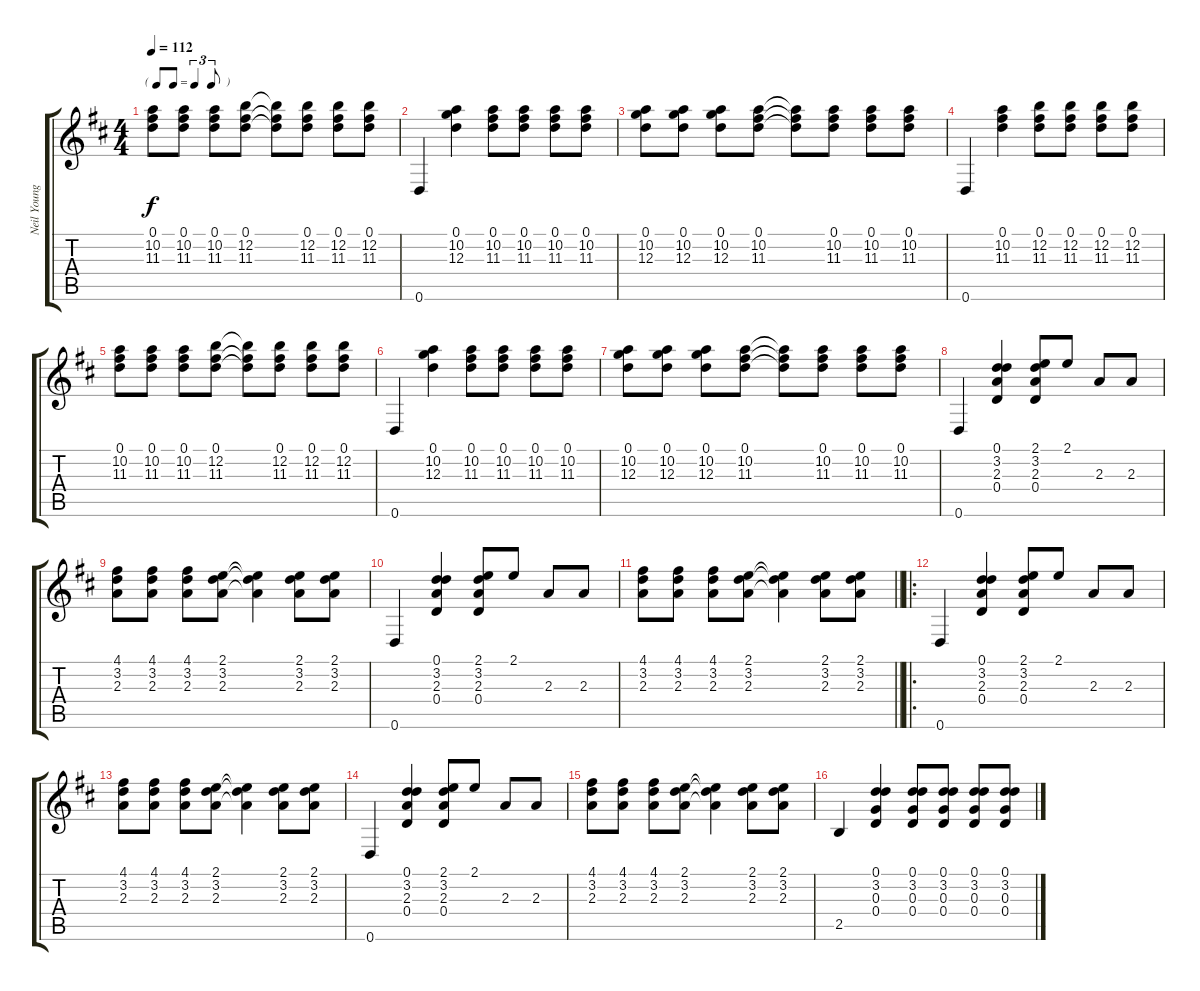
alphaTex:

\track ("Neil Young - Acoustic Guitar" "Neil Young") {instrument acousticguitarsteel}
\staff {score tabs}
\tuning (D4 B3 G3 D3 A2 D2) {hide}
\ts (4 4)
\tf triplet8th
\tempo 112
\clef g2
\ks d
(0.1 10.2 11.3).8{dy f} (0.1 10.2 11.3).8 (0.1 10.2 11.3).8 (0.1 12.2 11.3).8 (0.1{t} 12.2{t} 11.3{t}).8 (0.1 12.2 11.3).8 (0.1 12.2 11.3).8 (0.1 12.2 11.3).8 |
0.6.4 (0.1 10.2 12.3).4 (0.1 10.2 11.3).8 (0.1 10.2 11.3).8 (0.1 10.2 11.3).8 (0.1 10.2 11.3).8 |
(0.1 10.2 12.3).8 (0.1 10.2 12.3).8 (0.1 10.2 12.3).8 (0.1 10.2 11.3).8 (0.1{t} 10.2{t} 11.3{t}).8 (0.1 10.2 11.3).8 (0.1 10.2 11.3).8 (0.1 10.2 11.3).8 |
0.6.4 (0.1 10.2 11.3).4 (0.1 12.2 11.3).8 (0.1 12.2 11.3).8 (0.1 12.2 11.3).8 (0.1 12.2 11.3).8 |
(0.1 10.2 11.3).8 (0.1 10.2 11.3).8 (0.1 10.2 11.3).8 (0.1 12.2 11.3).8 (0.1{t} 12.2{t} 11.3{t}).8 (0.1 12.2 11.3).8 (0.1 12.2 11.3).8 (0.1 12.2 11.3).8 |
0.6.4 (0.1 10.2 12.3).4 (0.1 10.2 11.3).8 (0.1 10.2 11.3).8 (0.1 10.2 11.3).8 (0.1 10.2 11.3).8 |
(0.1 10.2 12.3).8 (0.1 10.2 12.3).8 (0.1 10.2 12.3).8 (0.1 10.2 11.3).8 (0.1{t} 10.2{t} 11.3{t}).8 (0.1 10.2 11.3).8 (0.1 10.2 11.3).8 (0.1 10.2 11.3).8 |
0.6.4 (0.1 3.2 2.3 0.4).4 (2.1 3.2 2.3 0.4).8 2.1.8 2.3.8 2.3.8 |
(4.1 3.2 2.3).8 (4.1 3.2 2.3).8 (4.1 3.2 2.3).8 (2.1 3.2 2.3).8 (2.1{t} 3.2{t} 2.3{t}).4 (2.1 3.2 2.3).8 (2.1 3.2 2.3).8 |
0.6.4 (0.1 3.2 2.3 0.4).4 (2.1 3.2 2.3 0.4).8 2.1.8 2.3.8 2.3.8 |
\barLineRight lightlight
(4.1 3.2 2.3).8 (4.1 3.2 2.3).8 (4.1 3.2 2.3).8 (2.1 3.2 2.3).8 (2.1{t} 3.2{t} 2.3{t}).4 (2.1 3.2 2.3).8 (2.1 3.2 2.3).8 |
\ro
0.6.4 (0.1 3.2 2.3 0.4).4 (2.1 3.2 2.3 0.4).8 2.1.8 2.3.8 2.3.8 |
(4.1 3.2 2.3).8 (4.1 3.2 2.3).8 (4.1 3.2 2.3).8 (2.1 3.2 2.3).8 (2.1{t} 3.2{t} 2.3{t}).4 (2.1 3.2 2.3).8 (2.1 3.2 2.3).8 |
0.6.4 (0.1 3.2 2.3 0.4).4 (2.1 3.2 2.3 0.4).8 2.1.8 2.3.8 2.3.8 |
(4.1 3.2 2.3).8 (4.1 3.2 2.3).8 (4.1 3.2 2.3).8 (2.1 3.2 2.3).8 (2.1{t} 3.2{t} 2.3{t}).4 (2.1 3.2 2.3).8 (2.1 3.2 2.3).8 |
2.5.4 (0.1 3.2 0.3 0.4).4 (0.1 3.2 0.3 0.4).8 (0.1 3.2 0.3 0.4).8 (0.1 3.2 0.3 0.4).8 (0.1 3.2 0.3 0.4).8
